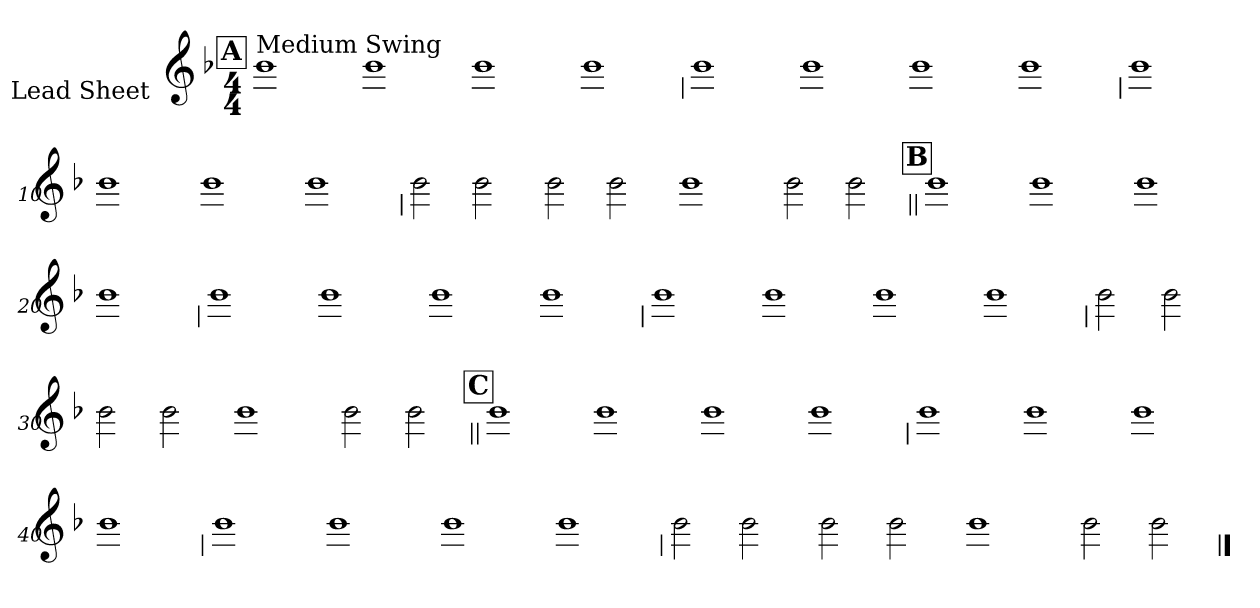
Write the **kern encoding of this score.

**kern
*part1
*staff1
*I"Lead Sheet
*stria0
*clefG2
*k[b-]
*F:
*M4/4
!!LO:REH:place=s1:a:t=A
=1||
!LO:TX:a:t=Medium Swing
1b-
=2-
1b-
=3-
1b-
=4-
1b-
!!LO:LB:g=z
=5
1b-
=6-
1b-
=7-
1b-
=8-
1b-
!!LO:LB:g=z
=9
1b-
=10-
1b-
=11-
1b-
=12-
1b-
!!LO:LB:g=z
=13
2b-
2b-
=14-
2b-
2b-
=15-
1b-
=16-
2b-
2b-
!!LO:LB:g=z
!!LO:REH:place=s1:a:t=B
=17||
1b-
=18-
1b-
=19-
1b-
=20-
1b-
!!LO:LB:g=z
=21
1b-
=22-
1b-
=23-
1b-
=24-
1b-
!!LO:LB:g=z
=25
1b-
=26-
1b-
=27-
1b-
=28-
1b-
!!LO:LB:g=z
=29
2b-
2b-
=30-
2b-
2b-
=31-
1b-
=32-
2b-
2b-
!!LO:LB:g=z
!!LO:REH:place=s1:a:t=C
=33||
1b-
=34-
1b-
=35-
1b-
=36-
1b-
!!LO:LB:g=z
=37
1b-
=38-
1b-
=39-
1b-
=40-
1b-
!!LO:LB:g=z
=41
1b-
=42-
1b-
=43-
1b-
=44-
1b-
!!LO:LB:g=z
=45
2b-
2b-
=46-
2b-
2b-
=47-
1b-
=48-
2b-
2b-
==
*-
